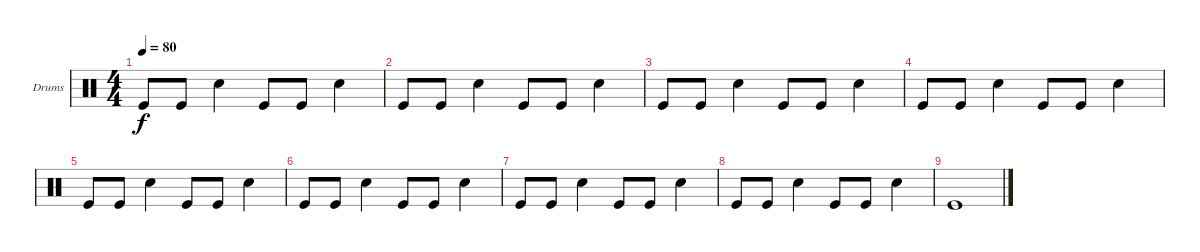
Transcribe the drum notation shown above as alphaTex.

\defaultSystemsLayout 4
\bracketExtendMode groupsimilarinstruments
\firstSystemTrackNameOrientation horizontal
\otherSystemsTrackNameOrientation horizontal
\track ("Drumkit" "Drums") {instrument percussion}
\staff {score}
\articulation defaults
\ts (4 4)
\tempo 80
\clef neutral
\ks c "Kick (hit)".8{dy f} "Kick (hit)".8 "Snare (hit) 2".4 "Kick (hit)".8 "Kick (hit)".8 "Snare (hit) 2".4
|
"Kick (hit)".8 "Kick (hit)".8 "Snare (hit) 2".4 "Kick (hit)".8 "Kick (hit)".8 "Snare (hit) 2".4 |
"Kick (hit)".8 "Kick (hit)".8 "Snare (hit) 2".4 "Kick (hit)".8 "Kick (hit)".8 "Snare (hit) 2".4 |
"Kick (hit)".8 "Kick (hit)".8 "Snare (hit) 2".4 "Kick (hit)".8 "Kick (hit)".8 "Snare (hit) 2".4 |
"Kick (hit)".8 "Kick (hit)".8 "Snare (hit) 2".4 "Kick (hit)".8 "Kick (hit)".8 "Snare (hit) 2".4 |
"Kick (hit)".8 "Kick (hit)".8 "Snare (hit) 2".4 "Kick (hit)".8 "Kick (hit)".8 "Snare (hit) 2".4 |
"Kick (hit)".8 "Kick (hit)".8 "Snare (hit) 2".4 "Kick (hit)".8 "Kick (hit)".8 "Snare (hit) 2".4 |
"Kick (hit)".8 "Kick (hit)".8 "Snare (hit) 2".4 "Kick (hit)".8 "Kick (hit)".8 "Snare (hit) 2".4 |
"Kick (hit)".1
